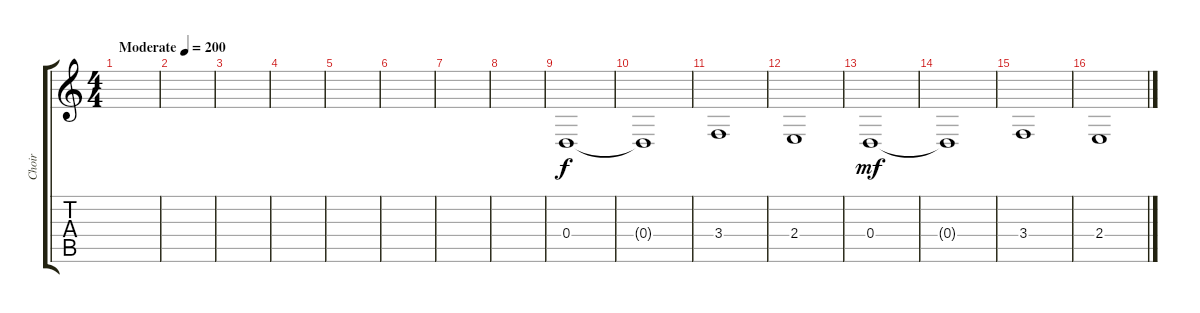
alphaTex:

\track ("Choir" "Choir") {instrument stringensemble2}
\staff {score tabs}
\tuning (E4 B3 G3 D3 A2 E2) {hide}
\ts (4 4)
\tempo (200 "Moderate")
\clef g2
\ks c
|
|
|
|
|
|
|
|
0.4.1 |
0.4{t}.1 |
3.4.1 |
2.4.1 |
0.4.1{dy mf} |
0.4{t}.1 |
3.4.1 |
2.4.1
